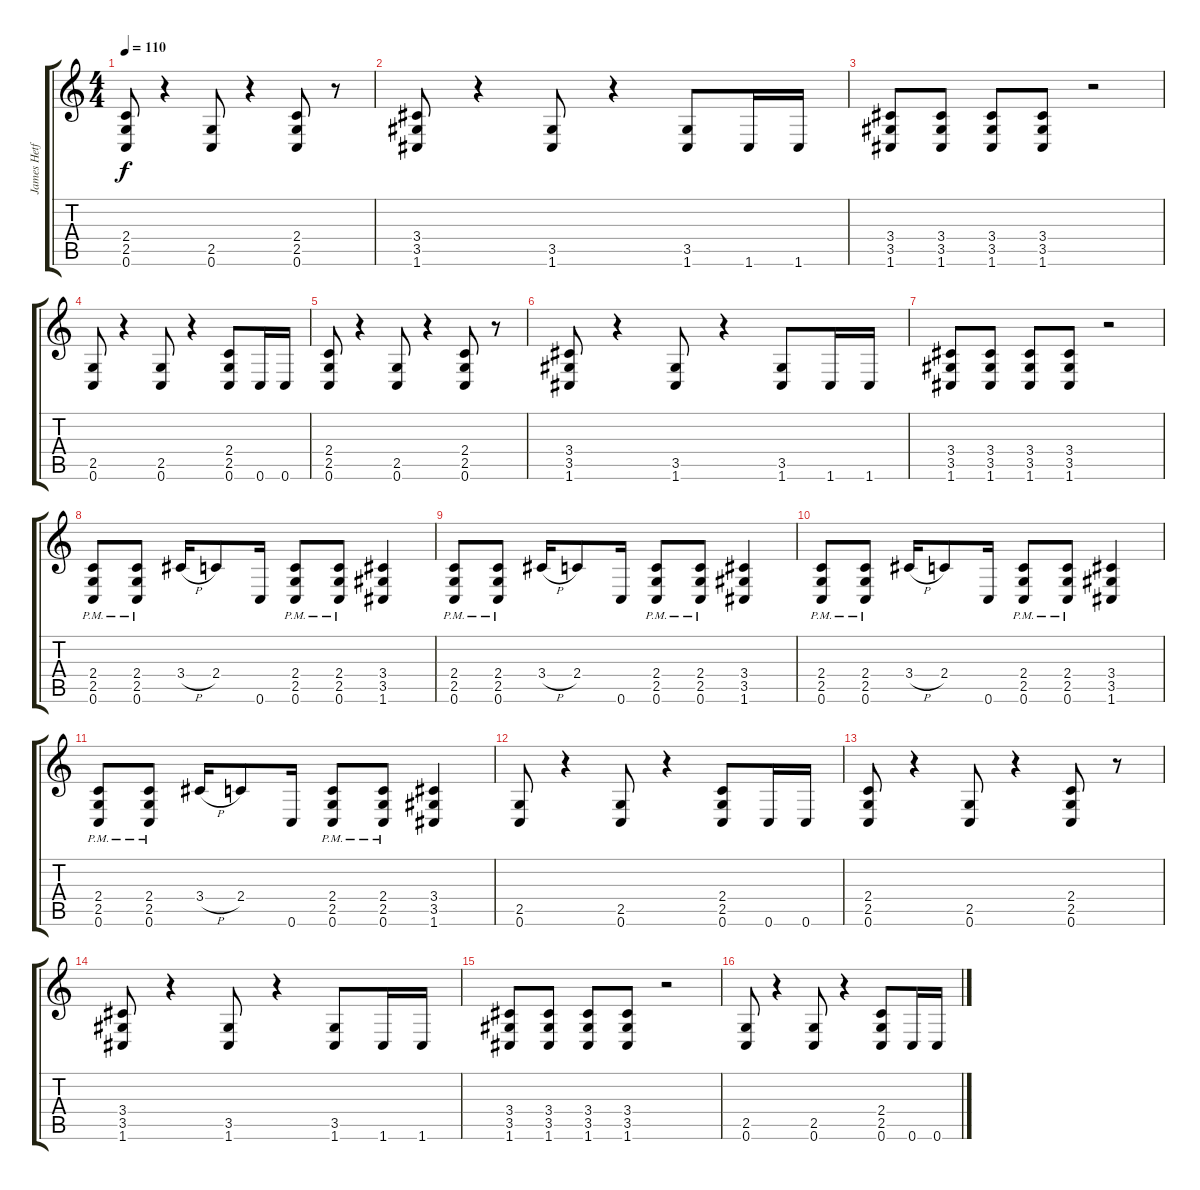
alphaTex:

\track ("James Hetfield" "James Hetf") {instrument distortionguitar}
\staff {score tabs}
\tuning (C4 G3 Eb3 Bb2 F2 C2) {hide}
\ts (4 4)
\tempo 110
\clef g2
\ks c
(2.4 2.5 0.6).8{dy f} r.4 (2.5 0.6).8 r.4 (2.4 2.5 0.6).8 r.8 |
(3.4 3.5 1.6).8 r.4 (3.5 1.6).8 r.4 (3.5 1.6).8 1.6.16 1.6.16 |
(3.4 3.5 1.6).8 (3.4 3.5 1.6).8 (3.4 3.5 1.6).8 (3.4 3.5 1.6).8 r.2 |
(2.5 0.6).8 r.4 (2.5 0.6).8 r.4 (2.4 2.5 0.6).8 0.6.16 0.6.16 |
(2.4 2.5 0.6).8 r.4 (2.5 0.6).8 r.4 (2.4 2.5 0.6).8 r.8 |
(3.4 3.5 1.6).8 r.4 (3.5 1.6).8 r.4 (3.5 1.6).8 1.6.16 1.6.16 |
(3.4 3.5 1.6).8 (3.4 3.5 1.6).8 (3.4 3.5 1.6).8 (3.4 3.5 1.6).8 r.2 |
(2.4{pm} 2.5 0.6).8 (2.4{pm} 2.5 0.6).8 3.4{h}.16 2.4.8 0.6.16 (2.4{pm} 2.5 0.6).8 (2.4{pm} 2.5 0.6).8 (3.4 3.5 1.6).4 |
(2.4{pm} 2.5 0.6).8 (2.4{pm} 2.5 0.6).8 3.4{h}.16 2.4.8 0.6.16 (2.4{pm} 2.5 0.6).8 (2.4{pm} 2.5 0.6).8 (3.4 3.5 1.6).4 |
(2.4{pm} 2.5 0.6).8 (2.4{pm} 2.5 0.6).8 3.4{h}.16 2.4.8 0.6.16 (2.4{pm} 2.5 0.6).8 (2.4{pm} 2.5 0.6).8 (3.4 3.5 1.6).4 |
(2.4{pm} 2.5 0.6).8 (2.4{pm} 2.5 0.6).8 3.4{h}.16 2.4.8 0.6.16 (2.4{pm} 2.5 0.6).8 (2.4{pm} 2.5 0.6).8 (3.4 3.5 1.6).4 |
(2.5 0.6).8 r.4 (2.5 0.6).8 r.4 (2.4 2.5 0.6).8 0.6.16 0.6.16 |
(2.4 2.5 0.6).8 r.4 (2.5 0.6).8 r.4 (2.4 2.5 0.6).8 r.8 |
(3.4 3.5 1.6).8 r.4 (3.5 1.6).8 r.4 (3.5 1.6).8 1.6.16 1.6.16 |
(3.4 3.5 1.6).8 (3.4 3.5 1.6).8 (3.4 3.5 1.6).8 (3.4 3.5 1.6).8 r.2 |
(2.5 0.6).8 r.4 (2.5 0.6).8 r.4 (2.4 2.5 0.6).8 0.6.16 0.6.16
